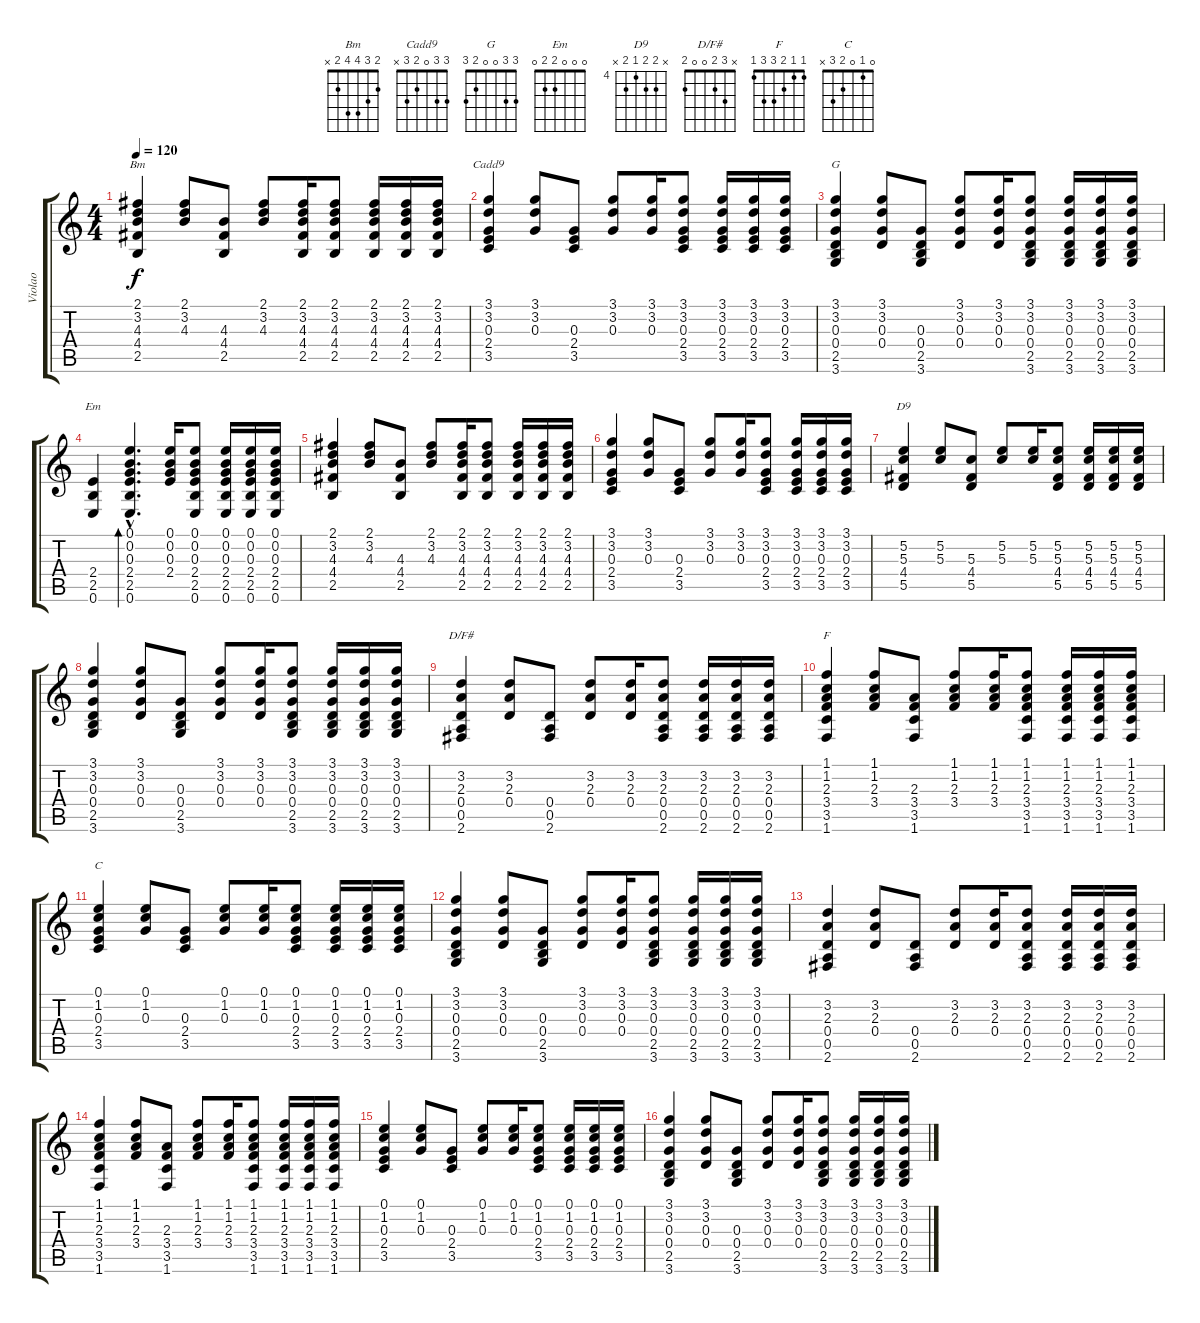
\track ("Violao" "Violao") {instrument acousticguitarsteel}
\staff {score tabs}
\tuning (E4 B3 G3 D3 A2 E2) {hide}
\chord ("Bm" 2 3 4 4 2 x)
\chord ("Cadd9" 3 3 0 2 3 x)
\chord ("G" 3 3 0 0 2 3)
\chord ("Em" 0 0 0 2 2 0)
\chord ("D9" x 5 5 4 5 x) {firstfret 4}
\chord ("D/F#" x 3 2 0 0 2)
\chord ("F" 1 1 2 3 3 1)
\chord ("C" 0 1 0 2 3 x)
\ts (4 4)
\tempo 120
\clef g2
\ks c
(2.1 3.2 4.3 4.4 2.5).4{ch "Bm" dy f} (2.1 3.2 4.3).8 (4.3 4.4 2.5).8 (2.1 3.2 4.3).8 (2.1 3.2 4.3 4.4 2.5).16 (2.1 3.2 4.3 4.4 2.5).8 (2.1 3.2 4.3 4.4 2.5).16 (2.1 3.2 4.3 4.4 2.5).16 (2.1 3.2 4.3 4.4 2.5).16 |
(3.1 3.2 0.3 2.4 3.5).4{ch "Cadd9"} (3.1 3.2 0.3).8 (0.3 2.4 3.5).8 (3.1 3.2 0.3).8 (3.1 3.2 0.3).16 (3.1 3.2 0.3 2.4 3.5).8 (3.1 3.2 0.3 2.4 3.5).16 (3.1 3.2 0.3 2.4 3.5).16 (3.1 3.2 0.3 2.4 3.5).16 |
(3.1 3.2 0.3 0.4 2.5 3.6).4{ch "G"} (3.1 3.2 0.3 0.4).8 (0.3 0.4 2.5 3.6).8 (3.1 3.2 0.3 0.4).8 (3.1 3.2 0.3 0.4).16 (3.1 3.2 0.3 0.4 2.5 3.6).8 (3.1 3.2 0.3 0.4 2.5 3.6).16 (3.1 3.2 0.3 0.4 2.5 3.6).16 (3.1 3.2 0.3 0.4 2.5 3.6).16 |
(2.4 2.5 0.6).4{ch "Em"} (0.1{hac} 0.2{hac} 0.3{hac} 2.4{hac} 2.5{hac} 0.6{hac}).4{d bd 60} (0.1 0.2 0.3 2.4).16 (0.1 0.2 0.3 2.4 2.5 0.6).8 (0.1 0.2 0.3 2.4 2.5 0.6).16 (0.1 0.2 0.3 2.4 2.5 0.6).16 (0.1 0.2 0.3 2.4 2.5 0.6).16 |
(2.1 3.2 4.3 4.4 2.5).4 (2.1 3.2 4.3).8 (4.3 4.4 2.5).8 (2.1 3.2 4.3).8 (2.1 3.2 4.3 4.4 2.5).16 (2.1 3.2 4.3 4.4 2.5).8 (2.1 3.2 4.3 4.4 2.5).16 (2.1 3.2 4.3 4.4 2.5).16 (2.1 3.2 4.3 4.4 2.5).16 |
(3.1 3.2 0.3 2.4 3.5).4 (3.1 3.2 0.3).8 (0.3 2.4 3.5).8 (3.1 3.2 0.3).8 (3.1 3.2 0.3).16 (3.1 3.2 0.3 2.4 3.5).8 (3.1 3.2 0.3 2.4 3.5).16 (3.1 3.2 0.3 2.4 3.5).16 (3.1 3.2 0.3 2.4 3.5).16 |
(5.2 5.3 4.4 5.5).4{ch "D9"} (5.2 5.3).8 (5.3 4.4 5.5).8 (5.2 5.3).8 (5.2 5.3).16 (5.2 5.3 4.4 5.5).8 (5.2 5.3 4.4 5.5).16 (5.2 5.3 4.4 5.5).16 (5.2 5.3 4.4 5.5).16 |
(3.1 3.2 0.3 0.4 2.5 3.6).4 (3.1 3.2 0.3 0.4).8 (0.3 0.4 2.5 3.6).8 (3.1 3.2 0.3 0.4).8 (3.1 3.2 0.3 0.4).16 (3.1 3.2 0.3 0.4 2.5 3.6).8 (3.1 3.2 0.3 0.4 2.5 3.6).16 (3.1 3.2 0.3 0.4 2.5 3.6).16 (3.1 3.2 0.3 0.4 2.5 3.6).16 |
(3.2 2.3 0.4 0.5 2.6).4{ch "D/F#"} (3.2 2.3 0.4).8 (0.4 0.5 2.6).8 (3.2 2.3 0.4).8 (3.2 2.3 0.4).16 (3.2 2.3 0.4 0.5 2.6).8 (3.2 2.3 0.4 0.5 2.6).16 (3.2 2.3 0.4 0.5 2.6).16 (3.2 2.3 0.4 0.5 2.6).16 |
(1.1 1.2 2.3 3.4 3.5 1.6).4{ch "F"} (1.1 1.2 2.3 3.4).8 (2.3 3.4 3.5 1.6).8 (1.1 1.2 2.3 3.4).8 (1.1 1.2 2.3 3.4).16 (1.1 1.2 2.3 3.4 3.5 1.6).8 (1.1 1.2 2.3 3.4 3.5 1.6).16 (1.1 1.2 2.3 3.4 3.5 1.6).16 (1.1 1.2 2.3 3.4 3.5 1.6).16 |
(0.1 1.2 0.3 2.4 3.5).4{ch "C"} (0.1 1.2 0.3).8 (0.3 2.4 3.5).8 (0.1 1.2 0.3).8 (0.1 1.2 0.3).16 (0.1 1.2 0.3 2.4 3.5).8 (0.1 1.2 0.3 2.4 3.5).16 (0.1 1.2 0.3 2.4 3.5).16 (0.1 1.2 0.3 2.4 3.5).16 |
(3.1 3.2 0.3 0.4 2.5 3.6).4 (3.1 3.2 0.3 0.4).8 (0.3 0.4 2.5 3.6).8 (3.1 3.2 0.3 0.4).8 (3.1 3.2 0.3 0.4).16 (3.1 3.2 0.3 0.4 2.5 3.6).8 (3.1 3.2 0.3 0.4 2.5 3.6).16 (3.1 3.2 0.3 0.4 2.5 3.6).16 (3.1 3.2 0.3 0.4 2.5 3.6).16 |
(3.2 2.3 0.4 0.5 2.6).4 (3.2 2.3 0.4).8 (0.4 0.5 2.6).8 (3.2 2.3 0.4).8 (3.2 2.3 0.4).16 (3.2 2.3 0.4 0.5 2.6).8 (3.2 2.3 0.4 0.5 2.6).16 (3.2 2.3 0.4 0.5 2.6).16 (3.2 2.3 0.4 0.5 2.6).16 |
(1.1 1.2 2.3 3.4 3.5 1.6).4 (1.1 1.2 2.3 3.4).8 (2.3 3.4 3.5 1.6).8 (1.1 1.2 2.3 3.4).8 (1.1 1.2 2.3 3.4).16 (1.1 1.2 2.3 3.4 3.5 1.6).8 (1.1 1.2 2.3 3.4 3.5 1.6).16 (1.1 1.2 2.3 3.4 3.5 1.6).16 (1.1 1.2 2.3 3.4 3.5 1.6).16 |
(0.1 1.2 0.3 2.4 3.5).4 (0.1 1.2 0.3).8 (0.3 2.4 3.5).8 (0.1 1.2 0.3).8 (0.1 1.2 0.3).16 (0.1 1.2 0.3 2.4 3.5).8 (0.1 1.2 0.3 2.4 3.5).16 (0.1 1.2 0.3 2.4 3.5).16 (0.1 1.2 0.3 2.4 3.5).16 |
(3.1 3.2 0.3 0.4 2.5 3.6).4 (3.1 3.2 0.3 0.4).8 (0.3 0.4 2.5 3.6).8 (3.1 3.2 0.3 0.4).8 (3.1 3.2 0.3 0.4).16 (3.1 3.2 0.3 0.4 2.5 3.6).8 (3.1 3.2 0.3 0.4 2.5 3.6).16 (3.1 3.2 0.3 0.4 2.5 3.6).16 (3.1 3.2 0.3 0.4 2.5 3.6).16
